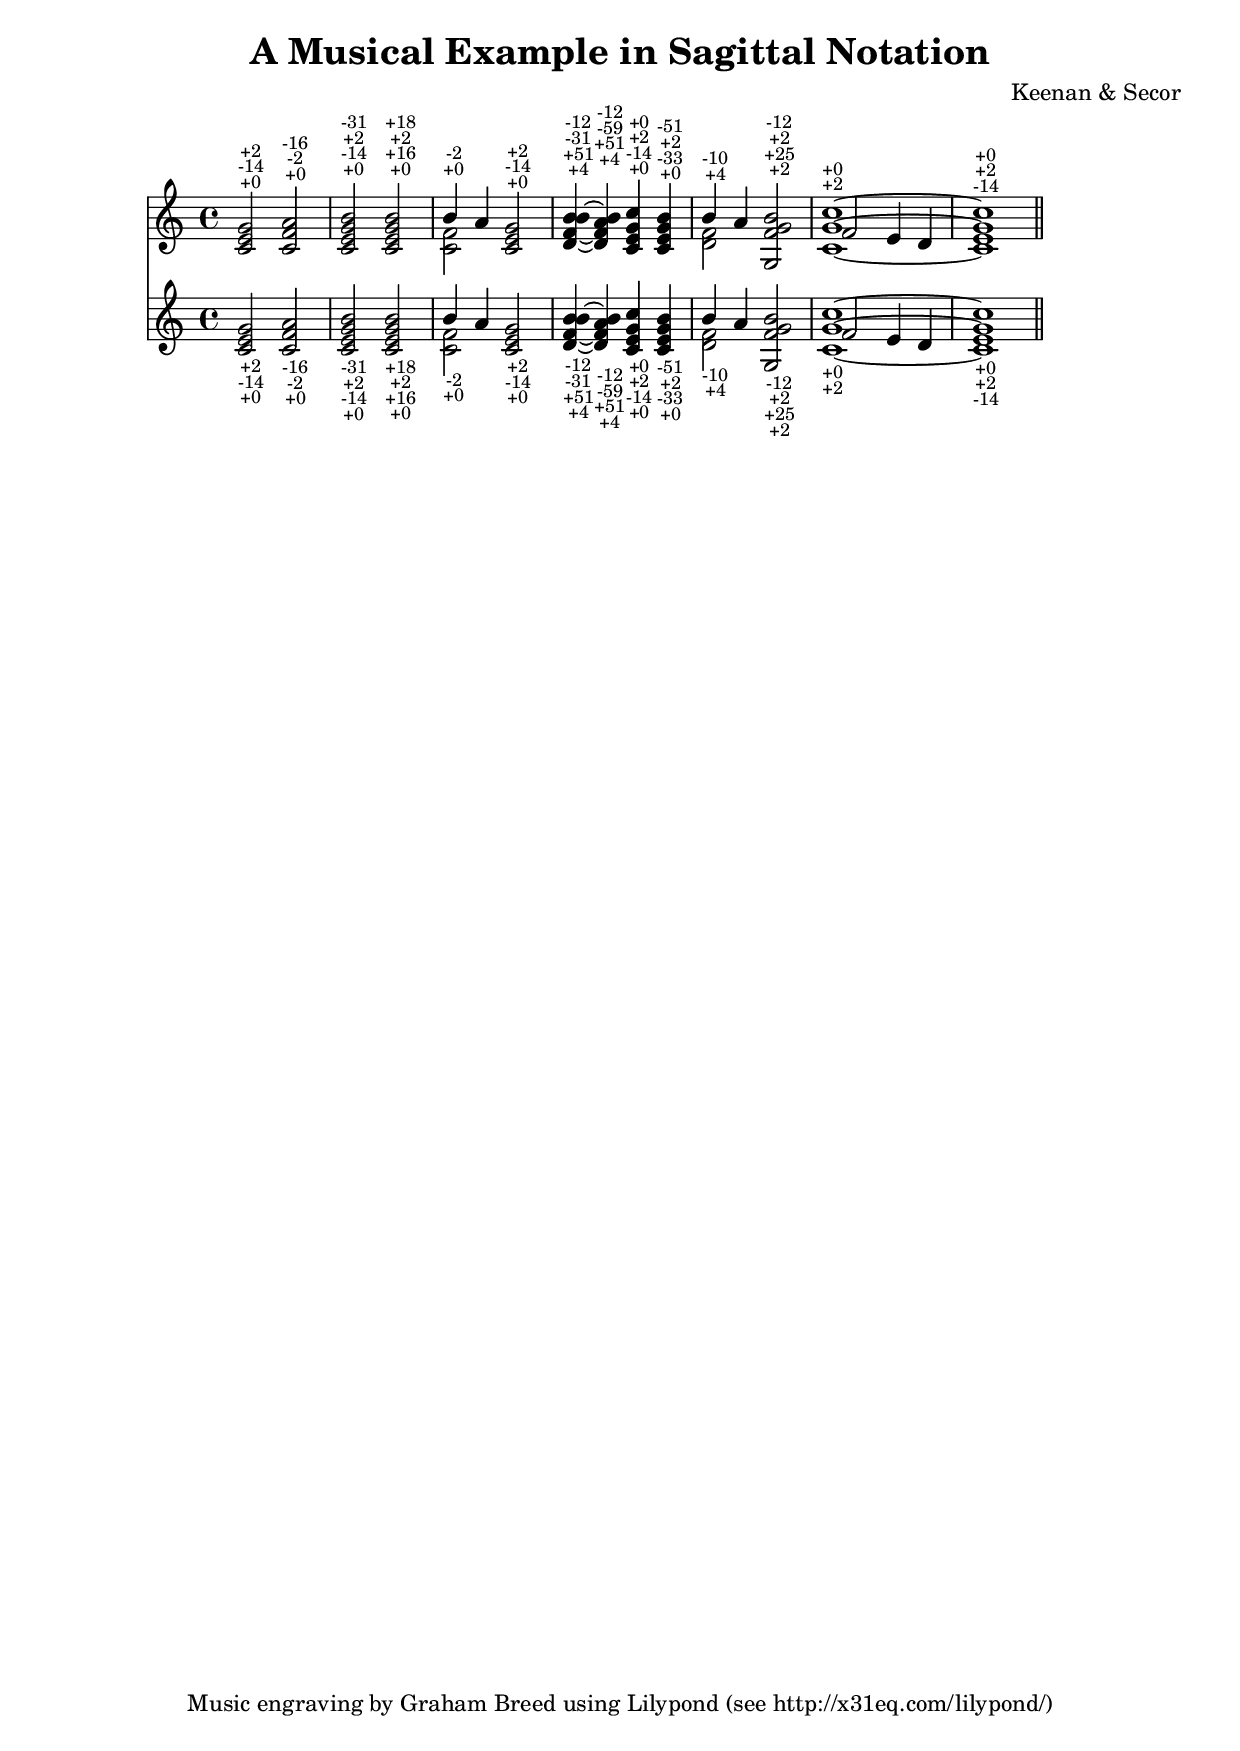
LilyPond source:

\version "2.16.0"
% Support for using sagittal glyphs

#(define (sagittalString names)
    (apply string-append (map (lambda (name)
        (ly:wide-char->utf-8 (+ 61440 (cadr (assoc name sagittalMetrics)))))
        names)))

#(define (sagittalXExtent names)
    (if (null? names) '(0.0 . 0.0)
        (let ((current (caddr (assoc (car names) sagittalMetrics)))
              (others (sagittalXExtent (cdr names))))
        (cons
            (+ (car current) (car others))
            (+ (cdr current) (cdr others))))))

#(define (sagittalYExtent names)
    (if (null? names) '(0.0 . 0.0)
        (let ((current (cdddr (assoc (car names) sagittalMetrics)))
              (others (sagittalYExtent (cdr names))))
        (cons
            (min (car current) (car others))
            (max (cdr current) (cdr others))))))

% The corresponding alteration for equal temperament
% (used for calculating cents offsets)
#(define (et-alteration alter)
    (cdr (or
        (assoc (car (reverse
                (entry-for-alteration mixedLookup alter)))
               '((natural . 0) (sharp . 1/2) (flat . -1/2)
                 (doublesharp . 1) (doubleflat . -1)))
        '(other . 0))))

% Sagittal leaves the note positions alone
#(define (adjust-notename ratlist) 0)

pureAthenianStrings = #'(
    (0 natural)
    (1 rightscrollup)
    (-1 rightscrolldown)
    (2 doublescrollup)
    (-2 doublescrolldown)
    (3 boathookandscrollup)
    (-3 boathookandscrolldown)
    (4 leftbarbup)
    (-4 leftbarbdown)
    (5 rightarcup)
    (-5 rightarcdown)
    (6 rightbarbup)
    (-6 rightbarbdown)
    (7 arcandscrollup)
    (-7 arcandscrolldown)
    (8 doubleleftbarbup)
    (-8 doubleleftbarbdown)
    (9 barbandarcup)
    (-9 barbandarcdown)
    (10 doublebarbup)
    (-10 doublebarbdown)
    (11 doublearcup)
    (-11 doublearcdown)
    (12 arcandbarbup)
    (-12 arcandbarbdown)
    (13 doublescrolldoubleup)
    (-13 doublescrolldoubledown)
    (14 boathookandscrolldoubleup)
    (-14 boathookandscrolldoubledown)
    (15 leftbarbdoubleup)
    (-15 leftbarbdoubledown)
    (16 rightarcdoubleup)
    (-16 rightarcdoubledown)
    (17 rightbarbdoubleup)
    (-17 rightbarbdoubledown)
    (18 arcandscrolldoubleup)
    (-18 arcandscrolldoubledown)
    (19 doubleleftbarbdoubleup)
    (-19 doubleleftbarbdoubledown)
    (20 barbandarcdoubleup)
    (-20 barbandarcdoubledown)
    (21 doublebarbdoubleup)
    (-21 doublebarbdoubledown)
    (22 rightscrolltripleup)
    (-22 rightscrolltripledown)
    (23 doublescrolltripleup)
    (-23 doublescrolltripledown)
    (24 boathookandscrolltripleup)
    (-24 boathookandscrolltripledown)
    (25 leftbarbtripleup)
    (-25 leftbarbtripledown)
    (26 rightarctripleup)
    (-26 rightarctripledown)
    (27 rightbarbtripleup)
    (-27 rightbarbtripledown)
    (28 arcandscrolltripleup)
    (-28 arcandscrolltripledown)
    (29 doubleleftbarbtripleup)
    (-29 doubleleftbarbtripledown)
    (30 barbandarctripleup)
    (-30 barbandarctripledown)
    (31 doublebarbtripleup)
    (-31 doublebarbtripledown)
    (32 doublearctripleup)
    (-32 doublearctripledown)
    (33 arcandbarbtripleup)
    (-33 arcandbarbtripledown)
    (34 doublescrollexup)
    (-34 doublescrollexdown)
    (35 boathookandscrollexup)
    (-35 boathookandscrollexdown)
    (36 leftbarbexup)
    (-36 leftbarbexdown)
    (37 rightarcexup)
    (-37 rightarcexdown)
    (38 rightbarbexup)
    (-38 rightbarbexdown)
    (39 arcandscrollexup)
    (-39 arcandscrollexdown)
    (40 doubleleftbarbexup)
    (-40 doubleleftbarbexdown)
    (41 barbandarcexup)
    (-41 barbandarcexdown)
    (42 doublebarbexup)
    (-42 doublebarbexdown)
)

mixedAthenianStrings = #'(
    (0 natural)
    (1 rightscrollup)
    (-1 rightscrolldown)
    (2 doublescrollup)
    (-2 doublescrolldown)
    (3 boathookandscrollup)
    (-3 boathookandscrolldown)
    (4 leftbarbup)
    (-4 leftbarbdown)
    (5 rightarcup)
    (-5 rightarcdown)
    (6 rightbarbup)
    (-6 rightbarbdown)
    (7 arcandscrollup)
    (-7 arcandscrolldown)
    (8 doubleleftbarbup)
    (-8 doubleleftbarbdown)
    (9 barbandarcup)
    (-9 barbandarcdown)
    (10 doublebarbup)
    (-10 doublebarbdown)
    (11 doublearcup)
    (-11 doublearcdown)
    (12 arcandbarbup)
    (-12 arcandbarbdown)
    (13 doubleleftbarbdown sharp)
    (-13 doubleleftbarbup flat)
    (14 arcandscrolldown sharp)
    (-14 arcandscrollup flat)
    (15 rightbarbdown sharp)
    (-15 rightbarbup flat)
    (16 rightarcdown sharp)
    (-16 rightarcup flat)
    (17 leftbarbdown sharp)
    (-17 leftbarbup flat)
    (18 boathookandscrolldown sharp)
    (-18 boathookandscrollup flat)
    (19 doublescrolldown sharp)
    (-19 doublescrollup flat)
    (20 rightscrolldown sharp)
    (-20 rightscrollup flat)
    (21 sharp)
    (-21 flat)
    (22 rightscrollup sharp)
    (-22 rightscrolldown flat)
    (23 doublescrollup sharp)
    (-23 doublescrolldown flat)
    (24 boathookandscrollup sharp)
    (-24 boathookandscrolldown flat)
    (25 leftbarbup sharp)
    (-25 leftbarbdown flat)
    (26 rightarcup sharp)
    (-26 rightarcdown flat)
    (27 rightbarbup sharp)
    (-27 rightbarbdown flat)
    (28 arcandscrollup sharp)
    (-28 arcandscrolldown flat)
    (29 doubleleftbarbup sharp)
    (-29 doubleleftbarbdown flat)
    (30 barbandarcup sharp)
    (-30 barbandarcdown flat)
    (31 doublebarbup sharp)
    (-31 doublebarbdown flat)
    (32 doublearcup sharp)
    (-32 doublearcdown flat)
    (33 arcandbarbup sharp)
    (-33 arcandbarbdown flat)
    (41 doubleleftbarbdown doublesharp)
    (-41 doubleleftbarbup doubleflat)
    (40 arcandscrolldown doublesharp)
    (-40 arcandscrollup doubleflat)
    (39 rightbarbdown doublesharp)
    (-39 rightbarbup doubleflat)
    (38 rightarcdown doublesharp)
    (-38 rightarcup doubleflat)
    (37 leftbarbdown doublesharp)
    (-37 leftbarbup doubleflat)
    (36 boathookandscrolldown doublesharp)
    (-36 boathookandscrollup doubleflat)
    (35 doublescrolldown doublesharp)
    (-35 doublescrollup doubleflat)
    (34 rightscrolldown doublesharp)
    (-34 rightscrollup doubleflat)
    (42 doublesharp)
    (-42 doubleflat)
    (43 rightscrollup doublesharp)
    (-43 rightscrolldown doubleflat)
    (44 doublescrollup doublesharp)
    (-44 doublescrolldown doubleflat)
    (45 boathookandscrollup doublesharp)
    (-45 boathookandscrolldown doubleflat)
    (46 leftbarbup doublesharp)
    (-46 leftbarbdown doubleflat)
    (47 rightarcup doublesharp)
    (-47 rightarcdown doubleflat)
    (48 rightbarbup doublesharp)
    (-48 rightbarbdown doubleflat)
    (49 arcandscrollup doublesharp)
    (-49 arcandscrolldown doubleflat)
    (50 doubleleftbarbup doublesharp)
    (-50 doubleleftbarbdown doubleflat)
    (51 barbandarcup doublesharp)
    (-51 barbandarcdown doubleflat)
    (52 doublebarbup doublesharp)
    (-52 doublebarbdown doubleflat)
    (53 doublearcup doublesharp)
    (-53 doublearcdown doubleflat)
    (54 arcandbarbup doublesharp)
    (-54 arcandbarbdown doubleflat)
)

pureQuintulaStrings = #'(
    (0 natural)
    (1 leftarcup)
    (-1 leftarcdown)
    (2 rightbarbup)
    (-2 rightbarbdown)
    (3 leftbarbdoubleup)
    (-3 leftbarbdoubledown)
    (4 scrollandboathookdoubleup)
    (-4 scrollandboathookdoubledown)
    (5 doublebarbdoubleup)
    (-5 doublebarbdoubledown)
    (6 leftarctripleup)
    (-6 leftarctripledown)
    (7 rightbarbtripleup)
    (-7 rightbarbtripledown)
    (8 leftbarbexup)
    (-8 leftbarbexdown)
    (9 scrollandboathookexup)
    (-9 scrollandboathookexdown)
    (10 doublebarbexup)
    (-10 doublebarbexdown)
)

mixedQuintulaStrings = #'(
    (0 natural)
    (1 leftarcup)
    (-1 leftarcdown)
    (2 rightbarbup)
    (-2 rightbarbdown)
    (3 rightbarbdown sharp)
    (-3 rightbarbup flat)
    (4 leftarcdown sharp)
    (-4 leftarcup flat)
    (5 sharp)
    (-5 flat)
    (6 leftarcup sharp)
    (-6 leftarcdown flat)
    (7 rightbarbup sharp)
    (-7 rightbarbdown flat)
    (10 doublesharp)
    (-10 doubleflat)
    (11 leftarcup doublesharp)
    (-11 leftarcdown doubleflat)
    (12 rightbarbup doublesharp)
    (-12 rightbarbdown doubleflat)
)

pureSextulaStrings = #'(
    (0 natural)
    (1 leftbarbup)
    (-1 leftbarbdown)
    (2 rightarcup)
    (-2 rightarcdown)
    (3 doublebarbup)
    (-3 doublebarbdown)
    (4 rightarcdoubleup)
    (-4 rightarcdoubledown)
    (5 rightbarbdoubleup)
    (-5 rightbarbdoubledown)
    (6 doublebarbdoubleup)
    (-6 doublebarbdoubledown)
    (7 leftbarbtripleup)
    (-7 leftbarbtripledown)
    (8 rightarctripleup)
    (-8 rightarctripledown)
    (9 doublebarbtripleup)
    (-9 doublebarbtripledown)
    (10 rightarcexup)
    (-10 rightarcexdown)
    (11 rightbarbexup)
    (-11 rightbarbexdown)
    (12 doublebarbexup)
    (-12 doublebarbexdown)
)

mixedSextulaStrings = #'(
    (0 natural)
    (1 leftbarbup)
    (-1 leftbarbdown)
    (2 rightarcup)
    (-2 rightarcdown)
    (3 doublebarbup)
    (-3 doublebarbdown)
    (4 rightarcdown sharp)
    (-4 rightarcup flat)
    (5 leftbarbdown sharp)
    (-5 leftbarbup flat)
    (6 sharp)
    (-6 flat)
    (7 leftbarbup sharp)
    (-7 leftbarbdown flat)
    (8 rightarcup sharp)
    (-8 rightarcdown flat)
    (9 doublebarbup sharp)
    (-9 doublebarbdown flat)
    (12 doublesharp)
    (-12 doubleflat)
    (13 leftbarbup doublesharp)
    (-13 leftbarbdown doubleflat)
    (14 rightarcup doublesharp)
    (-14 rightarcdown doubleflat)
    (15 doublebarbup doublesharp)
    (-15 doublebarbdown doubleflat)
)


purePrometheanStrings = #'(
    (0 natural)
    (1 leftscrollup)
    (-1 leftscrolldown)
    (2 rightscrollup)
    (-2 rightscrolldown)
    (3 leftboathookup)
    (-3 leftboathookdown)
    (4 doublescrollup)
    (-4 doublescrolldown)
    (5 leftscrollandboathookup)
    (-5 leftscrollandboathookdown)
    (6 boathookandscrollup)
    (-6 boathookandscrolldown)
    (7 rightboathookup)
    (-7 rightboathookdown)
    (8 scrollandboathookup)
    (-8 scrollandboathookdown)
    (9 leftbarbup)
    (-9 leftbarbdown)
    (10 leftscrollandbarbup)
    (-10 leftscrollandbarbdown)
    (11 rightarcup)
    (-11 rightarcdown)
    (12 scrollandarcup)
    (-12 scrollandarcdown)
    (13 rightbarbup)
    (-13 rightbarbdown)
    (14 leftarcup)
    (-14 leftarcdown)
    (15 boathookandarcup)
    (-15 boathookandarcdown)
    (16 barbandboathookup)
    (-16 barbandboathookdown)
    (17 boathookandbarbup)
    (-17 boathookandbarbdown)
    (18 doubleleftbarbup)
    (-18 doubleleftbarbdown)
    (19 leftscrollanddoubleleftbarbup)
    (-19 leftscrollanddoubleleftbarbdown)
    (20 barbandarcup)
    (-20 barbandarcdown)
    (21 arcandboathookup)
    (-21 arcandboathookdown)
    (22 doublebarbup)
    (-22 doublebarbdown)
    (23 leftarcandbarbup)
    (-23 leftarcandbarbdown)
    (24 rightbarbandarcup)
    (-24 rightbarbandarcdown)
    (25 doublearcup)
    (-25 doublearcdown)
    (26 doublerightbarbup)
    (-26 doublerightbarbdown)
    (27 arcandbarbup)
    (-27 arcandbarbdown)
    (28 leftscrolldoublerightbarbup)
    (-28 leftscrolldoublerightbarbdown)
    (29 doublescrolldoubleup)
    (-29 doublescrolldoubledown)
    (30 leftscrollandboathookdoubleup)
    (-30 leftscrollandboathookdoubledown)
    (31 boathookandscrolldoubleup)
    (-31 boathookandscrolldoubledown)
    (32 rightboathookdoubleup)
    (-32 rightboathookdoubledown)
    (33 scrollandboathookdoubleup)
    (-33 scrollandboathookdoubledown)
    (34 leftbarbdoubleup)
    (-34 leftbarbdoubledown)
    (35 leftscrollandbarbdoubleup)
    (-35 leftscrollandbarbdoubledown)
    (36 rightarcdoubleup)
    (-36 rightarcdoubledown)
    (37 scrollandarcdoubleup)
    (-37 scrollandarcdoubledown)
    (38 rightbarbdoubleup)
    (-38 rightbarbdoubledown)
    (39 leftarcdoubleup)
    (-39 leftarcdoubledown)
    (40 boathookandarcdoubleup)
    (-40 boathookandarcdoubledown)
    (41 barbandboathookdoubleup)
    (-41 barbandboathookdoubledown)
    (42 boathookandbarbdoubleup)
    (-42 boathookandbarbdoubledown)
    (43 doubleleftbarbdoubleup)
    (-43 doubleleftbarbdoubledown)
    (44 leftscrolldblleftbarbdoubleup)
    (-44 leftscrolldblleftbarbdoubledown)
    (45 barbandarcdoubleup)
    (-45 barbandarcdoubledown)
    (46 arcandboathookdoubleup)
    (-46 arcandboathookdoubledown)
    (47 doublebarbdoubleup)
    (-47 doublebarbdoubledown)
    (48 leftscrolltripleup)
    (-48 leftscrolltripledown)
    (49 rightscrolltripleup)
    (-49 rightscrolltripledown)
    (50 leftboathooktripleup)
    (-50 leftboathooktripledown)
    (51 doublescrolltripleup)
    (-51 doublescrolltripledown)
    (52 leftscrollandboathooktripleup)
    (-52 leftscrollandboathooktripledown)
    (53 boathookandscrolltripleup)
    (-53 boathookandscrolltripledown)
    (54 rightboathooktripleup)
    (-54 rightboathooktripledown)
    (55 scrollandboathooktripleup)
    (-55 scrollandboathooktripledown)
    (56 leftbarbtripleup)
    (-56 leftbarbtripledown)
    (57 leftscrollandbarbtripleup)
    (-57 leftscrollandbarbtripledown)
    (58 rightarctripleup)
    (-58 rightarctripledown)
    (59 scrollandarctripleup)
    (-59 scrollandarctripledown)
    (60 rightbarbtripleup)
    (-60 rightbarbtripledown)
    (61 leftarctripleup)
    (-61 leftarctripledown)
    (62 boathookandarctripleup)
    (-62 boathookandarctripledown)
    (63 barbandboathooktripleup)
    (-63 barbandboathooktripledown)
    (64 boathookandbarbtripleup)
    (-64 boathookandbarbtripledown)
    (65 doubleleftbarbtripleup)
    (-65 doubleleftbarbtripledown)
    (66 leftscrolldblleftbarbtripleup)
    (-66 leftscrolldblleftbarbtripledown)
    (67 barbandarctripleup)
    (-67 barbandarctripledown)
    (68 arcandboathooktripleup)
    (-68 arcandboathooktripledown)
    (69 doublebarbtripleup)
    (-69 doublebarbtripledown)
    (70 leftarcandbarbtripleup)
    (-70 leftarcandbarbtripledown)
    (71 rightbarbandarctripleup)
    (-71 rightbarbandarctripledown)
    (72 doublearctripleup)
    (-72 doublearctripledown)
    (73 doublerightbarbtripleup)
    (-73 doublerightbarbtripledown)
    (74 arcandbarbtripleup)
    (-74 arcandbarbtripledown)
    (75 leftscrolldoublebarbtripleup)
    (-75 leftscrolldoublebarbtripledown)
    (76 doublescrollexup)
    (-76 doublescrollexdown)
    (77 leftscrollandboathookexup)
    (-77 leftscrollandboathookexdown)
    (78 boathookandscrollexup)
    (-78 boathookandscrollexdown)
    (79 rightboathookexup)
    (-79 rightboathookexdown)
    (80 scrollandboathookexup)
    (-80 scrollandboathookexdown)
    (81 leftbarbexup)
    (-81 leftbarbexdown)
    (82 leftscrollandbarbexup)
    (-82 leftscrollandbarbexdown)
    (83 rightarcexup)
    (-83 rightarcexdown)
    (84 scrollandarcexup)
    (-84 scrollandarcexdown)
    (85 rightbarbexup)
    (-85 rightbarbexdown)
    (86 leftarcexup)
    (-86 leftarcexdown)
    (87 boathookandarcexup)
    (-87 boathookandarcexdown)
    (88 barbandboathookexup)
    (-88 barbandboathookexdown)
    (89 boathookandbarbexup)
    (-89 boathookandbarbexdown)
    (90 doubleleftbarbexup)
    (-90 doubleleftbarbexdown)
    (91 leftscrolldoubleleftbarbexup)
    (-91 leftscrolldoubleleftbarbexdown)
    (92 barbandarcexup)
    (-92 barbandarcexdown)
    (93 arcandboathookexup)
    (-93 arcandboathookexdown)
    (94 doublebarbexup)
    (-94 doublebarbexdown)
    (75/10 doubleleftboathookup)
    (-75/10 doubleleftboathookdown)
    (163/10 arcandscrollup)
    (-163/10 arcandscrolldown)
    (235/10 leftscrollanddoublebarbup)
    (-235/10 leftscrollanddoublebarbdown)
)

mixedPrometheanStrings = #'(
    (0 natural)
    (1 leftscrollup)
    (-1 leftscrolldown)
    (2 rightscrollup)
    (-2 rightscrolldown)
    (3 leftboathookup)
    (-3 leftboathookdown)
    (4 doublescrollup)
    (-4 doublescrolldown)
    (5 leftscrollandboathookup)
    (-5 leftscrollandboathookdown)
    (6 boathookandscrollup)
    (-6 boathookandscrolldown)
    (7 rightboathookup)
    (-7 rightboathookdown)
    (8 scrollandboathookup)
    (-8 scrollandboathookdown)
    (9 leftbarbup)
    (-9 leftbarbdown)
    (10 leftscrollandbarbup)
    (-10 leftscrollandbarbdown)
    (11 rightarcup)
    (-11 rightarcdown)
    (12 scrollandarcup)
    (-12 scrollandarcdown)
    (13 rightbarbup)
    (-13 rightbarbdown)
    (14 leftarcup)
    (-14 leftarcdown)
    (15 boathookandarcup)
    (-15 boathookandarcdown)
    (16 barbandboathookup)
    (-16 barbandboathookdown)
    (17 boathookandbarbup)
    (-17 boathookandbarbdown)
    (18 doubleleftbarbup)
    (-18 doubleleftbarbdown)
    (19 leftscrollanddoubleleftbarbup)
    (-19 leftscrollanddoubleleftbarbdown)
    (20 barbandarcup)
    (-20 barbandarcdown)
    (21 arcandboathookup)
    (-21 arcandboathookdown)
    (22 doublebarbup)
    (-22 doublebarbdown)
    (23 leftarcandbarbup)
    (-23 leftarcandbarbdown)
    (24 rightbarbandarcup)
    (-24 rightbarbandarcdown)
    (25 doublearcup)
    (-25 doublearcdown)
    (26 doublerightbarbup)
    (-26 doublerightbarbdown)
    (27 arcandbarbup)
    (-27 arcandbarbdown)
    (28 leftscrolldoublerightbarbup)
    (-28 leftscrolldoublerightbarbdown)
    (75/10 doubleleftboathookup)
    (-75/10 doubleleftboathookdown)
    (163/10 arcandscrollup)
    (-163/10 arcandscrolldown)
    (235/10 leftscrollanddoublebarbup)
    (-235/10 leftscrollanddoublebarbdown)
    (29 doubleleftbarbdown sharp)
    (-29 doubleleftbarbup flat)
    (30 boathookandbarbdown sharp)
    (-30 boathookandbarbup flat)
    (31 barbandboathookdown sharp)
    (-31 barbandboathookup flat)
    (32 boathookandarcdown sharp)
    (-32 boathookandarcup flat)
    (33 leftarcdown sharp)
    (-33 leftarcup flat)
    (34 rightbarbdown sharp)
    (-34 rightbarbup flat)
    (35 scrollandarcdown sharp)
    (-35 scrollandarcup flat)
    (36 rightarcdown sharp)
    (-36 rightarcup flat)
    (37 leftscrollandbarbdown sharp)
    (-37 leftscrollandbarbup flat)
    (38 leftbarbdown sharp)
    (-38 leftbarbup flat)
    (39 scrollandboathookdown sharp)
    (-39 scrollandboathookup flat)
    (40 rightboathookdown sharp)
    (-40 rightboathookup flat)
    (41 boathookandscrolldown sharp)
    (-41 boathookandscrollup flat)
    (42 leftscrollandboathookdown sharp)
    (-42 leftscrollandboathookup flat)
    (43 doublescrolldown sharp)
    (-43 doublescrollup flat)
    (44 leftboathookdown sharp)
    (-44 leftboathookup flat)
    (45 rightscrolldown sharp)
    (-45 rightscrollup flat)
    (46 leftscrolldown sharp)
    (-46 leftscrollup flat)
    (47 sharp)
    (-47 flat)
    (48 leftscrollup sharp)
    (-48 leftscrolldown flat)
    (49 rightscrollup sharp)
    (-49 rightscrolldown flat)
    (50 leftboathookup sharp)
    (-50 leftboathookdown flat)
    (51 doublescrollup sharp)
    (-51 doublescrolldown flat)
    (52 leftscrollandboathookup sharp)
    (-52 leftscrollandboathookdown flat)
    (53 boathookandscrollup sharp)
    (-53 boathookandscrolldown flat)
    (54 rightboathookup sharp)
    (-54 rightboathookdown flat)
    (55 scrollandboathookup sharp)
    (-55 scrollandboathookdown flat)
    (56 leftbarbup sharp)
    (-56 leftbarbdown flat)
    (57 leftscrollandbarbup sharp)
    (-57 leftscrollandbarbdown flat)
    (58 rightarcup sharp)
    (-58 rightarcdown flat)
    (59 scrollandarcup sharp)
    (-59 scrollandarcdown flat)
    (60 rightbarbup sharp)
    (-60 rightbarbdown flat)
    (61 leftarcup sharp)
    (-61 leftarcdown flat)
    (62 boathookandarcup sharp)
    (-62 boathookandarcdown flat)
    (63 barbandboathookup sharp)
    (-63 barbandboathookdown flat)
    (64 boathookandbarbup sharp)
    (-64 boathookandbarbdown flat)
    (65 doubleleftbarbup sharp)
    (-65 doubleleftbarbdown flat)
    (66 leftscrollanddoubleleftbarbup sharp)
    (-66 leftscrollanddoubleleftbarbdown flat)
    (67 barbandarcup sharp)
    (-67 barbandarcdown flat)
    (68 arcandboathookup sharp)
    (-68 arcandboathookdown flat)
    (69 doublebarbup sharp)
    (-69 doublebarbdown flat)
    (70 leftarcandbarbup sharp)
    (-70 leftarcandbarbdown flat)
    (71 rightbarbandarcup sharp)
    (-71 rightbarbandarcdown flat)
    (72 doublearcup sharp)
    (-72 doublearcdown flat)
    (73 doublerightbarbup sharp)
    (-73 doublerightbarbdown flat)
    (74 arcandbarbup sharp)
    (-74 arcandbarbdown flat)
    (75 leftscrolldoublerightbarbup sharp)
    (-75 leftscrolldoublerightbarbdown flat)
    (93 doubleleftbarbdown doublesharp)
    (-93 doubleleftbarbup doubleflat)
    (92 boathookandbarbdown doublesharp)
    (-92 boathookandbarbup doubleflat)
    (91 barbandboathookdown doublesharp)
    (-91 barbandboathookup doubleflat)
    (90 boathookandarcdown doublesharp)
    (-90 boathookandarcup doubleflat)
    (89 leftarcdown doublesharp)
    (-89 leftarcup doubleflat)
    (88 rightbarbdown doublesharp)
    (-88 rightbarbup doubleflat)
    (87 scrollandarcdown doublesharp)
    (-87 scrollandarcup doubleflat)
    (86 rightarcdown doublesharp)
    (-86 rightarcup doubleflat)
    (85 leftscrollandbarbdown doublesharp)
    (-85 leftscrollandbarbup doubleflat)
    (84 leftbarbdown doublesharp)
    (-84 leftbarbup doubleflat)
    (83 scrollandboathookdown doublesharp)
    (-83 scrollandboathookup doubleflat)
    (82 rightboathookdown doublesharp)
    (-82 rightboathookup doubleflat)
    (81 boathookandscrolldown doublesharp)
    (-81 boathookandscrollup doubleflat)
    (80 leftscrollandboathookdown doublesharp)
    (-80 leftscrollandboathookup doubleflat)
    (79 doublescrolldown doublesharp)
    (-79 doublescrollup doubleflat)
    (78 leftboathookdown doublesharp)
    (-78 leftboathookup doubleflat)
    (77 rightscrolldown doublesharp)
    (-77 rightscrollup doubleflat)
    (76 leftscrolldown doublesharp)
    (-76 leftscrollup doubleflat)
    (94 doublesharp)
    (-94 doubleflat)
    (95 leftscrollup doublesharp)
    (-95 leftscrolldown doubleflat)
    (96 rightscrollup doublesharp)
    (-96 rightscrolldown doubleflat)
    (97 leftboathookup doublesharp)
    (-97 leftboathookdown doubleflat)
    (98 doublescrollup doublesharp)
    (-98 doublescrolldown doubleflat)
    (99 leftscrollandboathookup doublesharp)
    (-99 leftscrollandboathookdown doubleflat)
    (100 boathookandscrollup doublesharp)
    (-100 boathookandscrolldown doubleflat)
    (101 rightboathookup doublesharp)
    (-101 rightboathookdown doubleflat)
    (102 scrollandboathookup doublesharp)
    (-102 scrollandboathookdown doubleflat)
    (103 leftbarbup doublesharp)
    (-103 leftbarbdown doubleflat)
    (104 leftscrollandbarbup doublesharp)
    (-104 leftscrollandbarbdown doubleflat)
    (105 rightarcup doublesharp)
    (-105 rightarcdown doubleflat)
    (106 scrollandarcup doublesharp)
    (-106 scrollandarcdown doubleflat)
    (107 rightbarbup doublesharp)
    (-107 rightbarbdown doubleflat)
    (108 leftarcup doublesharp)
    (-108 leftarcdown doubleflat)
    (109 boathookandarcup doublesharp)
    (-109 boathookandarcdown doubleflat)
    (110 barbandboathookup doublesharp)
    (-110 barbandboathookdown doubleflat)
    (111 boathookandbarbup doublesharp)
    (-111 boathookandbarbdown doubleflat)
    (112 doubleleftbarbup doublesharp)
    (-112 doubleleftbarbdown doubleflat)
    (113 leftscrollanddoubleleftbarbup doublesharp)
    (-113 leftscrollanddoubleleftbarbdown doubleflat)
    (114 barbandarcup doublesharp)
    (-114 barbandarcdown doubleflat)
    (115 arcandboathookup doublesharp)
    (-115 arcandboathookdown doubleflat)
    (116 doublebarbup doublesharp)
    (-116 doublebarbdown doubleflat)
    (117 leftarcandbarbup doublesharp)
    (-117 leftarcandbarbdown doubleflat)
    (118 rightbarbandarcup doublesharp)
    (-118 rightbarbandarcdown doubleflat)
    (119 doublearcup doublesharp)
    (-119 doublearcdown doubleflat)
    (120 doublerightbarbup doublesharp)
    (-120 doublerightbarbdown doubleflat)
    (121 arcandbarbup doublesharp)
    (-121 arcandbarbdown doubleflat)
    (122 leftscrolldoublerightbarbup doublesharp)
    (-122 leftscrolldoublerightbarbdown doubleflat)
)

sagittalMetrics = #'(
    (sagittalspace 32 (-0.872 . 0.000) 0.000 . 0.000)
    (doubleflat 33 (-0.248 . 1.876) -0.744 . 1.684)
    (coupersesquiflat 34 (-0.244 . 1.628) -0.780 . 1.684)
    (flat 35 (-0.248 . 0.876) -0.744 . 1.684)
    (coupersemiflat 36 (-0.244 . 0.628) -0.780 . 1.684)
    (wilsonminus 37 (-0.244 . 1.128) -0.744 . 0.744)
    (sagittalgrave 38 (-0.248 . 0.500) -0.500 . 0.000)
    (shaftdown 39 (-0.244 . 0.128) -0.688 . 1.440)
    (doublebarbexdown 40 (-0.248 . 1.876) -0.688 . 1.440)
    (arcandboathookexdown 41 (-0.248 . 1.752) -0.688 . 1.440)
    (barbandarcexdown 42 (-0.244 . 1.628) -0.688 . 1.440)
    (leftscrolldoubleleftbarbexdown 43 (-0.248 . 1.752) -0.688 . 1.440)
    (doubleleftbarbexdown 44 (-0.248 . 1.752) -0.688 . 1.440)
    (boathookandbarbexdown 45 (-0.248 . 1.876) -0.688 . 1.440)
    (arcandscrollexdown 46 (-0.248 . 1.752) -0.688 . 1.440)
    (barbandboathookexdown 47 (-0.244 . 1.628) -0.688 . 1.440)
    (boathookandarcexdown 48 (-0.244 . 1.628) -0.688 . 1.440)
    (leftarcexdown 49 (-0.244 . 1.628) -0.688 . 1.440)
    (rightbarbexdown 50 (-0.244 . 1.628) -0.688 . 1.440)
    (scrollandarcexdown 51 (-0.248 . 1.500) -0.688 . 1.440)
    (rightarcexdown 52 (-0.248 . 1.500) -0.688 . 1.440)
    (leftscrollandbarbexdown 53 (-0.248 . 1.500) -0.688 . 1.440)
    (leftbarbexdown 54 (-0.248 . 1.500) -0.688 . 1.440)
    (scrollandboathookexdown 55 (-0.248 . 1.500) -0.688 . 1.440)
    (doubleleftboathookexdown 56 (-0.500 . 1.500) -0.688 . 1.440)
    (rightboathookexdown 57 (-0.244 . 1.628) -0.688 . 1.440)
    (boathookandscrollexdown 58 (-0.244 . 1.628) -0.688 . 1.440)
    (leftscrollandboathookexdown 59 (-0.248 . 1.500) -0.688 . 1.440)
    (doublescrollexdown 60 (-0.244 . 1.628) -0.688 . 1.440)
    (leftscrolldblrightbarbtrpldown 61 (-0.248 . 2.000) -0.688 . 1.440)
    (arcandbarbtripledown 62 (-0.248 . 2.000) -0.688 . 1.440)
    (doublerightbarbtripledown 63 (-0.248 . 1.752) -0.688 . 1.440)
    (doublearctripledown 64 (-0.248 . 1.876) -0.688 . 1.440)
    (rightbarbandarctripledown 65 (-0.244 . 1.628) -0.688 . 1.440)
    (leftscrolldoublebarbtripledown 66 (-0.248 . 1.876) -0.688 . 1.440)
    (leftarcandbarbtripledown 67 (-0.248 . 1.500) -0.688 . 1.440)
    (doublebarbtripledown 68 (-0.248 . 1.876) -0.688 . 1.440)
    (arcandboathooktripledown 69 (-0.248 . 1.752) -0.688 . 1.440)
    (barbandarctripledown 70 (-0.244 . 1.628) -0.688 . 1.440)
    (leftscrolldblleftbarbtripledown 71 (-0.248 . 1.500) -0.688 . 1.440)
    (doubleleftbarbtripledown 72 (-0.248 . 1.500) -0.688 . 1.440)
    (boathookandbarbtripledown 73 (-0.248 . 1.876) -0.688 . 1.440)
    (arcandscrolltripledown 74 (-0.248 . 1.752) -0.688 . 1.440)
    (barbandboathooktripledown 75 (-0.244 . 1.628) -0.688 . 1.440)
    (boathookandarctripledown 76 (-0.244 . 1.628) -0.688 . 1.440)
    (leftarctripledown 77 (-0.248 . 1.376) -0.688 . 1.440)
    (rightbarbtripledown 78 (-0.248 . 1.376) -0.688 . 1.440)
    (scrollandarctripledown 79 (-0.248 . 1.500) -0.688 . 1.440)
    (rightarctripledown 80 (-0.248 . 1.252) -0.688 . 1.440)
    (leftscrollandbarbtripledown 81 (-0.248 . 1.252) -0.688 . 1.440)
    (leftbarbtripledown 82 (-0.248 . 1.252) -0.688 . 1.440)
    (scrollandboathooktripledown 83 (-0.248 . 1.500) -0.688 . 1.440)
    (doubleleftboathooktripledown 84 (-0.496 . 1.252) -0.688 . 1.440)
    (rightboathooktripledown 85 (-0.248 . 1.376) -0.688 . 1.440)
    (boathookandscrolltripledown 86 (-0.244 . 1.628) -0.688 . 1.440)
    (leftscrollandboathooktripledown 87 (-0.248 . 1.252) -0.688 . 1.440)
    (doublescrolltripledown 88 (-0.244 . 1.628) -0.688 . 1.440)
    (leftboathooktripledown 89 (-0.248 . 1.252) -0.688 . 1.440)
    (rightscrolltripledown 90 (-0.248 . 1.252) -0.688 . 1.440)
    (leftscrolltripledown 91 (-0.244 . 1.128) -0.688 . 1.440)
    (doublebarbdoubledown 92 (-0.244 . 1.628) -0.688 . 1.440)
    (arcandboathookdoubledown 93 (-0.244 . 1.628) -0.688 . 1.440)
    (barbandarcdoubledown 94 (-0.748 . 1.376) -0.688 . 1.440)
    (leftscrolldblleftbarbdoubledown 95 (-0.248 . 1.252) -0.688 . 1.440)
    (doubleleftbarbdoubledown 96 (-0.248 . 1.252) -0.688 . 1.440)
    (boathookandbarbdoubledown 97 (-0.244 . 1.628) -0.688 . 1.440)
    (arcandscrolldoubledown 98 (-0.248 . 1.500) -0.688 . 1.440)
    (barbandboathookdoubledown 99 (-0.248 . 1.500) -0.688 . 1.440)
    (boathookandarcdoubledown 100 (-0.248 . 1.376) -0.688 . 1.440)
    (leftarcdoubledown 101 (-0.244 . 1.128) -0.688 . 1.440)
    (rightbarbdoubledown 102 (-0.244 . 1.128) -0.688 . 1.440)
    (scrollandarcdoubledown 103 (-0.372 . 1.252) -0.688 . 1.440)
    (rightarcdoubledown 104 (-0.248 . 1.000) -0.688 . 1.440)
    (leftscrollandbarbdoubledown 105 (-0.248 . 1.000) -0.688 . 1.440)
    (leftbarbdoubledown 106 (-0.248 . 1.000) -0.688 . 1.440)
    (scrollandboathookdoubledown 107 (-0.248 . 1.376) -0.688 . 1.440)
    (doubleleftboathookdoubledown 108 (-0.748 . 1.000) -0.688 . 1.440)
    (rightboathookdoubledown 109 (-0.244 . 1.128) -0.688 . 1.440)
    (boathookandscrolldoubledown 110 (-0.248 . 1.376) -0.688 . 1.440)
    (leftscrollandboathookdoubledown 111 (-0.248 . 1.000) -0.688 . 1.440)
    (doublescrolldoubledown 112 (-0.248 . 1.376) -0.688 . 1.440)
    (leftscrolldoublerightbarbdown 113 (-0.248 . 1.752) -0.688 . 1.440)
    (arcandbarbdown 114 (-0.248 . 1.500) -0.688 . 1.440)
    (doublerightbarbdown 115 (-0.248 . 1.252) -0.688 . 1.440)
    (doublearcdown 116 (-0.248 . 1.376) -0.688 . 1.440)
    (rightbarbandarcdown 117 (-0.244 . 1.128) -0.688 . 1.440)
    (leftscrollanddoublebarbdown 118 (-0.248 . 1.376) -0.688 . 1.440)
    (leftarcandbarbdown 119 (-0.248 . 1.000) -0.688 . 1.440)
    (doublebarbdown 120 (-0.248 . 1.376) -0.688 . 1.440)
    (arcandboathookdown 121 (-0.248 . 1.376) -0.688 . 1.440)
    (barbandarcdown 122 (-0.244 . 1.128) -0.688 . 1.440)
    (leftscrollanddoubleleftbarbdown 123 (-0.248 . 1.000) -0.688 . 1.440)
    (doubleleftbarbdown 124 (-0.248 . 1.000) -0.688 . 1.440)
    (boathookandbarbdown 125 (-0.248 . 1.376) -0.688 . 1.440)
    (arcandscrolldown 126 (-0.248 . 1.252) -0.688 . 1.440)
    (barbandboathookdown 127 (-0.248 . 1.252) -0.688 . 1.440)
    (boathookandarcdown 128 (-0.244 . 1.128) -0.688 . 1.440)
    (leftarcdown 129 (-0.248 . 0.752) -0.688 . 1.440)
    (rightbarbdown 130 (-0.248 . 0.876) -0.688 . 1.440)
    (scrollandarcdown 131 (-0.248 . 1.000) -0.688 . 1.440)
    (rightarcdown 132 (-0.244 . 0.628) -0.688 . 1.440)
    (leftscrollandbarbdown 133 (-0.244 . 0.628) -0.688 . 1.440)
    (leftbarbdown 134 (-0.244 . 0.628) -0.688 . 1.440)
    (scrollandboathookdown 135 (-0.244 . 1.128) -0.688 . 1.440)
    (doubleleftboathookdown 136 (-0.248 . 0.752) -0.688 . 1.440)
    (rightboathookdown 137 (-0.248 . 0.752) -0.688 . 1.440)
    (boathookandscrolldown 138 (-0.244 . 1.128) -0.688 . 1.440)
    (leftscrollandboathookdown 139 (-0.244 . 0.628) -0.688 . 1.440)
    (doublescrolldown 140 (-0.248 . 0.876) -0.688 . 1.440)
    (leftboathookdown 141 (-0.244 . 0.628) -0.688 . 1.440)
    (rightscrolldown 142 (-0.244 . 0.628) -0.688 . 1.440)
    (leftscrolldown 143 (-0.248 . 0.500) -0.688 . 1.440)
    (natural 144 (-0.248 . 0.752) -1.440 . 1.440)
    (leftscrollup 145 (-0.248 . 0.500) -1.440 . 0.688)
    (rightscrollup 146 (-0.244 . 0.628) -1.440 . 0.688)
    (leftboathookup 147 (-0.244 . 0.628) -1.440 . 0.688)
    (doublescrollup 148 (-0.248 . 0.876) -1.440 . 0.688)
    (leftscrollandboathookup 149 (-0.244 . 0.628) -1.440 . 0.688)
    (boathookandscrollup 150 (-0.244 . 1.128) -1.440 . 0.688)
    (rightboathookup 151 (-0.248 . 0.752) -1.440 . 0.688)
    (doubleleftboathookup 152 (-0.372 . 0.752) -1.440 . 0.688)
    (scrollandboathookup 153 (-0.244 . 1.128) -1.440 . 0.688)
    (leftbarbup 154 (-0.244 . 0.628) -1.440 . 0.688)
    (leftscrollandbarbup 155 (-0.244 . 0.628) -1.440 . 0.688)
    (rightarcup 156 (-0.244 . 0.628) -1.440 . 0.688)
    (scrollandarcup 157 (-0.248 . 1.000) -1.440 . 0.688)
    (rightbarbup 158 (-0.248 . 0.876) -1.440 . 0.688)
    (leftarcup 159 (-0.248 . 0.752) -1.440 . 0.688)
    (boathookandarcup 160 (-0.244 . 1.128) -1.440 . 0.688)
    (barbandboathookup 161 (-0.248 . 1.252) -1.440 . 0.688)
    (arcandscrollup 162 (-0.248 . 1.252) -1.440 . 0.688)
    (boathookandbarbup 163 (-0.248 . 1.376) -1.440 . 0.688)
    (doubleleftbarbup 164 (-0.248 . 1.000) -1.440 . 0.688)
    (leftscrollanddoubleleftbarbup 165 (-0.248 . 1.000) -1.440 . 0.688)
    (barbandarcup 166 (-0.244 . 1.128) -1.440 . 0.688)
    (arcandboathookup 167 (-0.248 . 1.376) -1.440 . 0.688)
    (doublebarbup 168 (-0.248 . 1.376) -1.440 . 0.688)
    (leftarcandbarbup 169 (-0.248 . 1.000) -1.440 . 0.688)
    (leftscrollanddoublebarbup 170 (-0.248 . 1.376) -1.440 . 0.688)
    (rightbarbandarcup 171 (-0.244 . 1.128) -1.440 . 0.688)
    (doublearcup 172 (-0.248 . 1.376) -1.440 . 0.688)
    (doublerightbarbup 173 (-0.248 . 1.252) -1.440 . 0.688)
    (arcandbarbup 174 (-0.248 . 1.500) -1.440 . 0.688)
    (leftscrolldoublerightbarbup 175 (-0.248 . 1.752) -1.440 . 0.688)
    (doublescrolldoubleup 176 (-0.248 . 1.376) -1.440 . 0.688)
    (leftscrollandboathookdoubleup 177 (-0.248 . 1.000) -1.440 . 0.688)
    (boathookandscrolldoubleup 178 (-0.248 . 1.376) -1.440 . 0.688)
    (rightboathookdoubleup 179 (-0.244 . 1.128) -1.440 . 0.688)
    (doubleleftboathookdoubleup 180 (-0.500 . 1.000) -1.440 . 0.688)
    (scrollandboathookdoubleup 181 (-0.248 . 1.376) -1.440 . 0.688)
    (leftbarbdoubleup 182 (-0.248 . 1.000) -1.440 . 0.688)
    (leftscrollandbarbdoubleup 183 (-0.248 . 1.000) -1.440 . 0.688)
    (rightarcdoubleup 184 (-0.248 . 1.000) -1.440 . 0.688)
    (scrollandarcdoubleup 185 (-0.248 . 1.252) -1.440 . 0.688)
    (rightbarbdoubleup 186 (-0.244 . 1.128) -1.440 . 0.688)
    (leftarcdoubleup 187 (-0.244 . 1.128) -1.440 . 0.688)
    (boathookandarcdoubleup 188 (-0.248 . 1.376) -1.440 . 0.688)
    (barbandboathookdoubleup 189 (-0.248 . 1.500) -1.440 . 0.688)
    (arcandscrolldoubleup 190 (-0.248 . 1.500) -1.440 . 0.688)
    (boathookandbarbdoubleup 191 (-0.244 . 1.628) -1.440 . 0.688)
    (doubleleftbarbdoubleup 192 (-0.248 . 1.252) -1.440 . 0.688)
    (leftscrolldblleftbarbdoubleup 193 (-0.248 . 1.252) -1.440 . 0.688)
    (barbandarcdoubleup 194 (-0.372 . 1.376) -1.440 . 0.688)
    (arcandboathookdoubleup 195 (-0.244 . 1.628) -1.440 . 0.688)
    (doublebarbdoubleup 196 (-0.244 . 1.628) -1.440 . 0.688)
    (leftscrolltripleup 197 (-0.244 . 1.128) -1.440 . 0.688)
    (rightscrolltripleup 198 (-0.248 . 1.252) -1.440 . 0.688)
    (leftboathooktripleup 199 (-0.248 . 1.252) -1.440 . 0.688)
    (doublescrolltripleup 200 (-0.244 . 1.628) -1.440 . 0.688)
    (leftscrollandboathooktripleup 201 (-0.248 . 1.252) -1.440 . 0.688)
    (boathookandscrolltripleup 202 (-0.244 . 1.628) -1.440 . 0.688)
    (rightboathooktripleup 203 (-0.248 . 1.376) -1.440 . 0.688)
    (doubleleftboathooktripleup 204 (-0.496 . 1.252) -1.440 . 0.688)
    (scrollandboathooktripleup 205 (-0.248 . 1.500) -1.440 . 0.688)
    (leftbarbtripleup 206 (-0.248 . 1.252) -1.440 . 0.688)
    (leftscrollandbarbtripleup 207 (-0.248 . 1.252) -1.440 . 0.688)
    (rightarctripleup 208 (-0.248 . 1.252) -1.440 . 0.688)
    (scrollandarctripleup 209 (-0.248 . 1.500) -1.440 . 0.688)
    (rightbarbtripleup 210 (-0.248 . 1.376) -1.440 . 0.688)
    (leftarctripleup 211 (-0.248 . 1.376) -1.440 . 0.688)
    (boathookandarctripleup 212 (-0.244 . 1.628) -1.440 . 0.688)
    (barbandboathooktripleup 213 (-0.244 . 1.628) -1.440 . 0.688)
    (arcandscrolltripleup 214 (-0.248 . 1.752) -1.440 . 0.688)
    (boathookandbarbtripleup 215 (-0.248 . 1.876) -1.440 . 0.688)
    (doubleleftbarbtripleup 216 (-0.248 . 1.500) -1.440 . 0.688)
    (leftscrolldblleftbarbtripleup 217 (-0.248 . 1.500) -1.440 . 0.688)
    (barbandarctripleup 218 (-0.244 . 1.628) -1.440 . 0.688)
    (arcandboathooktripleup 219 (-0.248 . 1.752) -1.440 . 0.688)
    (doublebarbtripleup 220 (-0.248 . 1.876) -1.440 . 0.688)
    (leftarcandbarbtripleup 221 (-0.248 . 1.500) -1.440 . 0.688)
    (leftscrolldoublebarbtripleup 222 (-0.248 . 1.876) -1.440 . 0.688)
    (rightbarbandarctripleup 223 (-0.244 . 1.628) -1.440 . 0.688)
    (doublearctripleup 224 (-0.248 . 1.876) -1.440 . 0.688)
    (doublerightbarbtripleup 225 (-0.248 . 1.752) -1.440 . 0.688)
    (arcandbarbtripleup 226 (-0.248 . 2.000) -1.440 . 0.688)
    (leftscrolldblrightbarbtrplup 227 (-0.248 . 2.000) -1.440 . 0.688)
    (doublescrollexup 228 (-0.244 . 1.628) -1.440 . 0.688)
    (leftscrollandboathookexup 229 (-0.248 . 1.500) -1.440 . 0.688)
    (boathookandscrollexup 230 (-0.244 . 1.628) -1.440 . 0.688)
    (rightboathookexup 231 (-0.244 . 1.628) -1.440 . 0.688)
    (doubleleftboathookexup 232 (-0.500 . 1.500) -1.440 . 0.688)
    (scrollandboathookexup 233 (-0.248 . 1.500) -1.440 . 0.688)
    (leftbarbexup 234 (-0.248 . 1.500) -1.440 . 0.688)
    (leftscrollandbarbexup 235 (-0.248 . 1.500) -1.440 . 0.688)
    (rightarcexup 236 (-0.248 . 1.500) -1.440 . 0.688)
    (scrollandarcexup 237 (-0.248 . 1.500) -1.440 . 0.688)
    (rightbarbexup 238 (-0.244 . 1.628) -1.440 . 0.688)
    (leftarcexup 239 (-0.244 . 1.628) -1.440 . 0.688)
    (boathookandarcexup 240 (-0.244 . 1.628) -1.440 . 0.688)
    (barbandboathookexup 241 (-0.244 . 1.628) -1.440 . 0.688)
    (arcandscrollexup 242 (-0.248 . 1.752) -1.440 . 0.688)
    (boathookandbarbexup 243 (-0.248 . 1.876) -1.440 . 0.688)
    (doubleleftbarbexup 244 (-0.248 . 1.752) -1.440 . 0.688)
    (leftscrolldoubleleftbarbexup 245 (-0.248 . 1.752) -1.440 . 0.688)
    (barbandarcexup 246 (-0.244 . 1.628) -1.440 . 0.688)
    (arcandboathookexup 247 (-0.248 . 1.752) -1.440 . 0.688)
    (doublebarbexup 248 (-0.248 . 1.876) -1.440 . 0.688)
    (shaftup 249 (-0.244 . 0.128) -1.440 . 0.688)
    (sagittalacute 250 (-0.248 . 0.500) 0.000 . 0.500)
    (wilsonplus 251 (-0.244 . 1.128) -0.816 . 0.816)
    (tartinisemisharp 252 (-0.244 . 0.628) -1.316 . 1.316)
    (sharp 253 (-0.248 . 0.876) -1.440 . 1.440)
    (tartinisesquisharp 254 (-0.248 . 1.376) -1.440 . 1.440)
    (doublesharp 255 (-0.248 . 1.376) -0.688 . 0.688)
)

% Allow the Sagittal font to come from the current directory
#(ly:font-config-add-directory ".")


grid = 224

mixedLookup = \mixedAthenianStrings
pureLookup = \pureAthenianStrings

% Lilypond-escaped Scheme code for helping with equal temperaments
% and other bloat as deemed convenient

#(define primes '(2 3 5 7 11 13 17 19 23
                  29 31 37 41 43 47 53 59 61))

#(define (ratio->steps et ratio)
    (dotprod et (factorize ratio)))

#(define (ratio->octaves et ratio)
    (/ (ratio->steps et ratio) (car et)))

#(define (ratlist->octaves et ratlist)
         (/ (dotprod et ratlist) (car et)))

%
% Help for factorizing ratios
%

#(define (factorize ratio)
    (map - (factorize-int (numerator ratio))
           (factorize-int (denominator ratio))))

#(define (factorize-int n)
    (map (lambda (prime) (factors-of n prime)) primes))

#(define (factors-of n divisor)
    (if (= (modulo n divisor) 0)
        (+ 1 (factors-of (/ n divisor) divisor))
        0))

#(define (add-octaves n ratlist)
         (cons (+ n (car ratlist)) (cdr ratlist)))

%
% Making and altering Lilypond pitches
%

#(define (entry-for-rounded-alteration
          tuningFactor strings alter)
    (cdr (assoc
            (round (* alter tuningFactor))
            strings)))

#(define (entry-for-known-alteration
          tuning-et notation-et tuningFactor strings alter)
    (let ((ratlist (alteration->ratlist alter tuning-et)))
        (if ratlist (cdr (assoc (dotprod ratlist notation-et)
                                strings))
            ; fall back to rounding
            (begin
                (display "Unable to find ratiolist for ")
                (display alter)
                (newline)
                (entry-for-rounded-alteration tuningFactor strings alter)
                ))))

nominalRatios = #'(1/1 9/8 81/64 4/3 3/2 27/16 243/128)
etNominals = ##(0 2/12 4/12 5/12 7/12 9/12 11/12)
#(define (pythag-nominals ET)
    (list->vector (map
        (lambda (rat) (ratio->octaves ET rat))
        nominalRatios)))
nominalLists = #(list->vector (map factorize nominalRatios))

#(define tonic-pitch (ly:make-pitch -1 0 0))

#(define (tune-pitch ET ratio p)
    (let* ((relative-tuning (- (pitch->octaves p ET)
                               (pitch->octaves tonic-pitch ET)))
           (toniclist (pitch->ratlist tonic-pitch ET))
           (pitchlist (pitch->ratlist p ET))
           (ratlist (factorize ratio))
           (full-shift (- (ratlist->octaves ET ratlist) relative-tuning))
           (octave-correction (round full-shift))
           (oe-shift (- full-shift octave-correction))
           (alteration (ly:pitch-alteration p))
           (alt-list (alteration->ratlist alteration ET))
           (new-alteration (+ (octaves->alteration oe-shift)
                              alteration))
           (new-pitch (ly:make-pitch (ly:pitch-octave p)
                                     (ly:pitch-notename p)
                                     new-alteration))
           )
        (if (and toniclist pitchlist alt-list)
            ; All the reverse-lookups succeeded, so update the cache
            (let* ((relative-list (map - pitchlist toniclist))
                   (full-ratshift (map - ratlist relative-list))
                   (shift-list (add-octaves (- octave-correction)
                                            full-ratshift))
                   (new-alt-list (map - shift-list alt-list))
                   )
                (update-ratlist-cache! new-alteration new-alt-list)
                (shift-notename new-pitch new-alt-list ET)
                )
            new-pitch)))

#(define (shift-notename p alt-list ET)
    (let ((diatonic-shift (adjust-notename alt-list)))
        (if (= diatonic-shift 0)
            p
            (let* ((notename (+ (ly:pitch-notename p) diatonic-shift))
                   (old-octave (ly:pitch-octave p))
                   (old-notename (ly:pitch-notename p))
                   (shifted-notename (+ old-notename diatonic-shift))
                   (octave-shift (floor (/ shifted-notename 7)))
                   (new-notename (modulo shifted-notename 7))
                   (shift-list (add-octaves octave-shift
                                (map - (vector-ref nominalLists new-notename)
                                       (vector-ref nominalLists old-notename))))
                   (new-alt-list (map - alt-list shift-list))
                   (new-alteration (octaves->alteration
                                        (ratlist->octaves ET new-alt-list)))
                   )
                (update-ratlist-cache! new-alteration new-alt-list)
                (ly:make-pitch (+ old-octave octave-shift)
                               new-notename
                               new-alteration))
        )))

#(define (raise-by-ratio ET ratio p)
   (let* ((reg (ly:pitch-octave p))
          (degree (ly:pitch-notename p))
          (alteration (ly:pitch-alteration p))
          (altlist (alteration->ratlist alteration ET))
          (new-alt (+ alteration
                      (octaves->alteration (ratio->octaves ET ratio))))
          (new-pitch (ly:make-pitch reg degree new-alt))
         )
    (if altlist
        (let ((new-altlist (map + altlist (factorize ratio))))
            (update-ratlist-cache! new-alt new-altlist)
            (shift-notename new-pitch new-altlist ET)
            )
        new-pitch)))

#(define (pitch->octaves p ET)
    (let ((octave (ly:pitch-octave p))
          (degree (ly:pitch-notename p))
          (alter (ly:pitch-alteration p)))
        (+ octave
           (vector-ref tunedNominals degree)
           (alteration->octaves alter))))

#(define (pitch->ratlist p ET)
    (let* ((octave (ly:pitch-octave p))
           (degree (ly:pitch-notename p))
           (alter (ly:pitch-alteration p))
           (altlist (alteration->ratlist alter ET))
           )
        (if altlist
            (map + (add-octaves octave (vector-ref nominalLists degree))
                   altlist)
            #f)))

#(define (pitch12->octaves octave degree alter)
        (+ octave
           (vector-ref etNominals degree)
           (alteration->octaves alter)))

#(define (octaves->alteration oct) (* oct 6))
#(define (alteration->octaves alter) (/ alter 6))

%
% Manage the cache of known ratio lists
%

#(define ratlist-cache #f)

#(define (alteration->ratlist alteration ET)
    (begin (if (not ratlist-cache) (init-ratlist-cache ET))
        (let ((lookup (assoc alteration ratlist-cache)))
            (if lookup (cdr lookup) #f))))

#(define (init-ratlist-cache ET)
    (set! ratlist-cache
        (let ((apotome (factorize 2187/2048)))
            (map (lambda (multiple)
                (let ((ratlist (map (lambda (x) (* multiple x)) apotome)))
                (cons (octaves->alteration
                        (ratlist->octaves ET ratlist))
                      ratlist)))
                '(0 1 -1 2 -2)))))

#(define (update-ratlist-cache! alteration ratlist)
    (if (not (assoc alteration ratlist-cache))
        (set! ratlist-cache
            (cons (cons alteration ratlist) ratlist-cache))))

%
% Help for finding ET mappings
%

% Generalized patent val
#(define (prime-et n)
    (map (lambda (p) (nint (* n (/ (log p)
                                   (log 2)))))
         primes))

#(define (dotprod a b)
    (apply + (map * a b)))

#(define (nint x) (inexact->exact (round x)))

tuning = #184858
tunegrid = #(prime-et tuning)
notegrid = #(prime-et grid)

% convert from divisions of a 200 cent whole tone
% to steps in the notation grid
tuningFactor = #(/ (ratio->steps (prime-et grid) 2187/2048)
                   (octaves->alteration (ratio->octaves tunegrid 2187/2048)))

#(define (entry-for-alteration strings alter)
         (entry-for-known-alteration tunegrid notegrid
                                     tuningFactor strings alter))

% Code for Sagittal notations with just intonation

% Utilities to re-tune regular tunings.

% Use these functions to choose a different regular
% tuning, with fifths taken from some equal temperament,
% and accidentals scaled accordingly.

% Only equal temperaments are supported because Lilypond uses
% rational numbers to denote pitch alterations.
% If you don't want an equal temperament you can probably
% find one anyway that's close enough to what you want.

% to use, add
%
%     tuning = #31
%     \include "regular.ly"
%
% somewhere near the top of the file.  (After any language setting.)

% Resets Lilypond's "default scale" containing the pitch of each
% unaltered note (the C major scale).
#(define (retune-nominals ET)
    (ly:set-default-scale (ly:make-scale (list->vector
        (map (lambda (fifths octaves) (* 6
                  (+ (* fifths (best-fifth ET)) octaves)))
           '(0 2 4 -1 1 3 5) '(0 -1 -2 1 0 -1 -2))))))

% Finds the best size of fifth in the equal temperament with
% the given number of fifths to the octave.
% Note: the effective equal temperament may end up larger.
% For example, ask for 12 and "quartertones" will give you 24.
% If ET is a ratio, assume it describes the fifth, and return it.
#(define (best-fifth ET)
    (if (integer? ET)
        (/ (inexact->exact (round (* ET 0.5849625007))) ET)
        ET))

% Takes the association of pitch names and returns a
% new copy where each alteration has the correct value
% relative to fifths in the given equal temperament.
#(define (retuned-pitchnames pitchnames ET)
    (map (lambda (pitchname)
             (let ((pitch (cdr pitchname)))
                 (cons (car pitchname)
                     (ly:make-pitch
                         (ly:pitch-octave pitch)
                         (ly:pitch-notename pitch)
                         (scale-alteration (ly:pitch-alteration pitch) ET)))))
         pitchnames))

% Takes a list mapping alterations to glyphs
% and re-tunes the alterations according to the size of fifth
% in the given equal temperament.
#(define (retune-glyphs glyphs ET)
    (map (lambda (glyph) (cons (scale-alteration (car glyph) ET) (cdr glyph)))
         glyphs))

% Converts an alteration from the initial alteration size
% (that would give 12-equal) to the given equal temperament.
#(define (scale-alteration alteration ET)
    (* 12 alteration (- (* 7 (best-fifth ET)) 4)))

% Scale an explicit scale
#(define (scale-scale keysig ET)
    (map (lambda (note) (cons (car note) (scale-alteration (cdr note) ET)))
        keysig))

% Retune the standard scales (major/ionian has no alterations)
minor = #(scale-scale minor tuning)
locrian = #(scale-scale locrian tuning)
aeolian = #(scale-scale aeolian tuning)
mixolydian = #(scale-scale mixolydian tuning)
lydian = #(scale-scale lydian tuning)
phrygian = #(scale-scale phrygian tuning)
dorian = #(scale-scale dorian tuning)

% Set the innards
newglyphs = #(begin
    (retune-nominals tuning)
    (ly:parser-set-note-names parser (retuned-pitchnames pitchnames tuning))
    (retune-glyphs standard-alteration-glyph-name-alist tuning))

% Apply the new glyphs.
\layout {
  \context {
    \Score
    \override Accidental #'glyph-name-alist = \newglyphs
    \override KeySignature #'glyph-name-alist = \newglyphs
    \override AccidentalCautionary #'glyph-name-alist = \newglyphs
    \override TrillPitchAccidental #'glyph-name-alist = \newglyphs
    \override AmbitusAccidental #'glyph-name-alist = \newglyphs
  }
}

% Null function to work with scordablature
retune = #(define-music-function (parser location ET midc m)
    (integer? integer? ly:music?) m)


%
% JI support
%

% This uses equal temperaments because notation is more consistent
% when snapped to an equal temperament and the Lilypond tuning
% model means everything is equally tempered.
% The trick is to find sufficiently large equal temperaments
% that the inaccuracy doesn't matter.

tunedNominals = #(pythag-nominals tunegrid)

% convert from divisions of a 200 cent whole tone
% to steps in the notation grid
tuningFactor = #(/ (ratio->steps (prime-et grid) 2187/2048)
                   (octaves->alteration (ratio->octaves tunegrid 2187/2048)))

\include "scheme-music.ly"

%
% Set the accidentals
%

pureStrings = #(map (lambda (entry)
            (cons (car entry) (sagittalString (cdr entry))))
            pureLookup)

pureXExtents = #(map (lambda (entry)
            (cons (car entry) (sagittalXExtent (cdr entry))))
            pureLookup)

pureYExtents = #(map (lambda (entry)
            (cons (car entry) (sagittalYExtent (cdr entry))))
            pureLookup)

mixedStrings = #(map (lambda (entry)
            (cons (car entry) (sagittalString (cdr entry))))
            mixedLookup)

mixedXExtents = #(map (lambda (entry)
            (cons (car entry) (sagittalXExtent (cdr entry))))
            mixedLookup)

mixedYExtents = #(map (lambda (entry)
            (cons (car entry) (sagittalYExtent (cdr entry))))
            mixedLookup)

pure = {
    \override Staff.Accidental #'stencil = #ly:text-interface::print
    \override Staff.Accidental #'text = #(lambda (grob)
        (entry-for-alteration pureStrings
            (ly:grob-property grob 'alteration)))
    \override Staff.Accidental #'font-name = #"Sagittal"
    \override Staff.Accidental #'font-size = #4
    % c.f. lilypond-user 2014-03-06 or
    % http://code.google.com/p/lilypond/issues/detail?id=2811
    \override Staff.Accidental #'horizontal-skylines = #'()
    \override Staff.Accidental #'X-extent = #(lambda (grob)
        (entry-for-alteration pureXExtents
            (ly:grob-property grob 'alteration)))
    \override Staff.Accidental #'Y-extent = #(lambda (grob)
        (entry-for-alteration pureYExtents
            (ly:grob-property grob 'alteration)))
}

mixed = {
    \override Staff.Accidental #'stencil = #ly:text-interface::print
    \override Staff.Accidental #'text = #(lambda (grob)
        (entry-for-alteration mixedStrings
            (ly:grob-property grob 'alteration)))
    \override Staff.Accidental #'font-name = #"Sagittal"
    \override Staff.Accidental #'font-size = #4
    % c.f. lilypond-user 2014-03-06 or
    % http://code.google.com/p/lilypond/issues/detail?id=2811
    \override Staff.Accidental #'horizontal-skylines = #'()
    \override Staff.Accidental #'X-extent = #(lambda (grob)
        (entry-for-alteration mixedXExtents
            (ly:grob-property grob 'alteration)))
    \override Staff.Accidental #'Y-extent = #(lambda (grob)
        (entry-for-alteration mixedYExtents
            (ly:grob-property grob 'alteration)))
}



\header {
    title = "A Musical Example in Sagittal Notation"
    composer = "Keenan & Secor"
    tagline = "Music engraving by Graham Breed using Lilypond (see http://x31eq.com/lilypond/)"
    }

anchor = {\once \override NoteColumn #'force-hshift =#0 }
nudge = {\once \override NoteColumn #'force-hshift =#1.0 }

content = \transpose c c' { \tonic c
    <c \tune #5/4 e \tune #3/2 g>2 <c f \tune #5/3 a> |
    <c \tune #5/4 e g \tune #7/4 b> <c \tune #6/5 e g \tune #9/5 b> |
    <<
    { \stemUp \tune #16/9 b4 \tune #8/5 a }
    \\
    \stemDown <c f>2
    >>
    <c \tune #5/4 e g>2 |
    <d \tune #11/8 f \tune #7/4 b \tune #15/8 b>4 ~
    <d \tune #11/8 f \tune #13/8 a \tune #15/8 b>4
    <c \tune #5/4 e g c'> <c \tune #7/6 e g \tune #11/6 b> |
    <<
        { \stemUp \tune #117/64 b4 \tune #27/16 a }
    \\
    \stemDown <d \tune #45/32 f>2
    >>
    <g, \raise #64/63 f g \tune #15/8 b>2 |
    <<
    {\tieUp \anchor <g c'>1 ~ | <\tune #5/4 e g c'>1 }
    \\
    {\stemUp \nudge \tune #21/16 f2 \tune #5/4 e4 d | s1 }
    \\
    {\tieDown \anchor c1 ~ | \anchor c1 }
    >> \bar "||"
}

\score {
    <<
        \new Staff \centsUp {\mixed \content}
        \new Staff \centsDown {\pure \content}
    >>
    \layout{}
    \midi{
        \context {
            \Score
            tempoWholesPerMinute = #(ly:make-moment 180 4)
        }
    }
}
